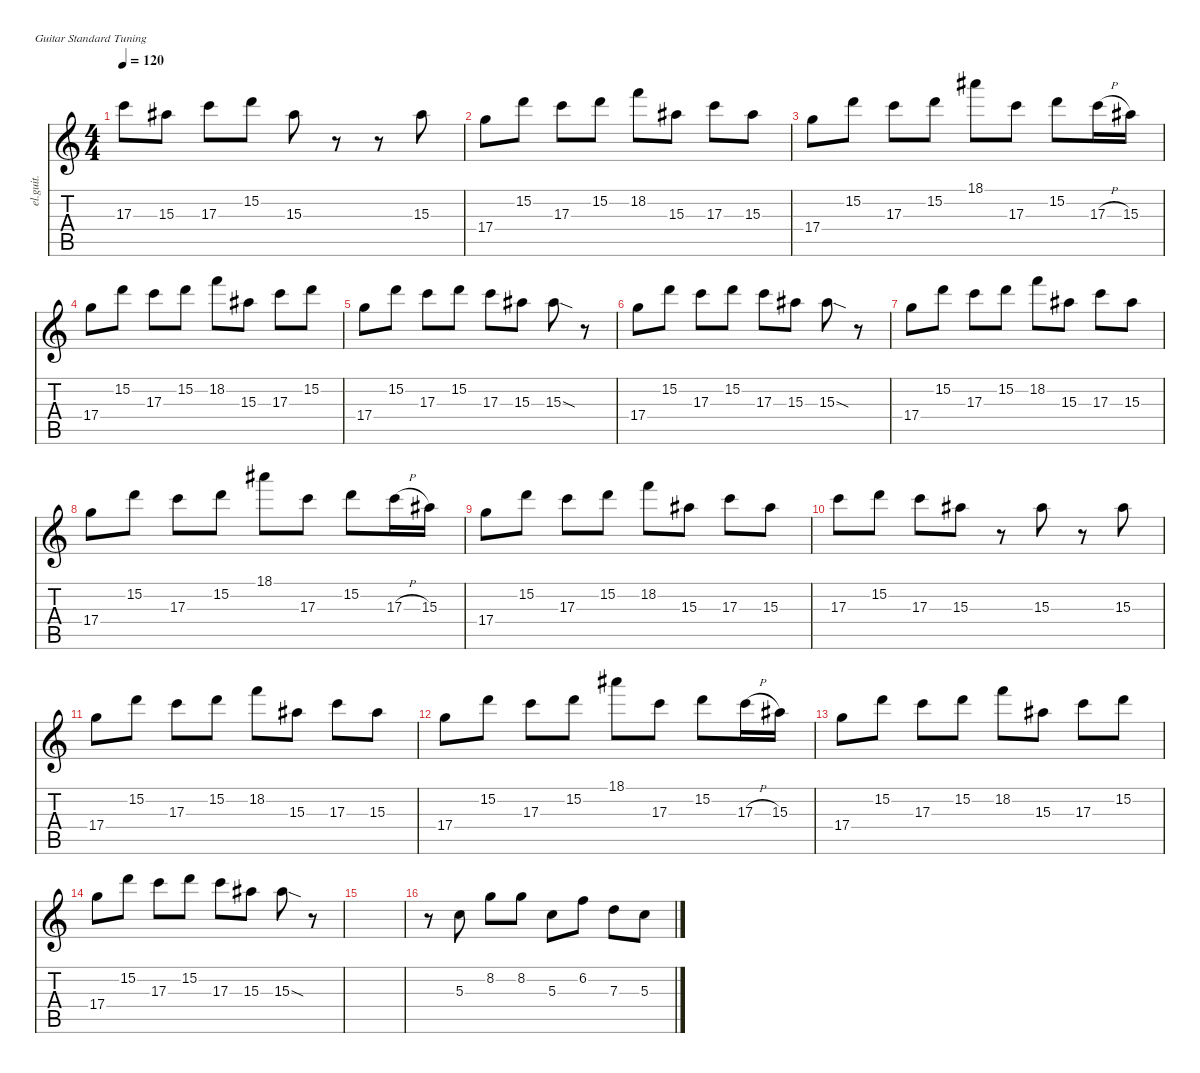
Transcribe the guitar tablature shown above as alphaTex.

\defaultSystemsLayout 4
\hideDynamics
\bracketExtendMode nobrackets
\otherSystemsTrackNameOrientation horizontal
\track ("Clean Guitar" "el.guit.") {instrument electricguitarclean}
\staff {score tabs}
\tuning (E4 B3 G3 D3 A2 E2)
\ts (4 4)
\tempo 120
\clef g2
\ks c
17.3.8{dy mf beam Down} 15.3{acc #}.8{beam Down} 17.3.8{beam Down} 15.2.8{beam Down} 15.3{acc #}.8{beam Down} r.8{beam Down} r.8{beam Down} 15.3{acc #}.8{beam Down} |
17.4.8{beam Down} 15.2.8{beam Down} 17.3.8{beam Down} 15.2.8{beam Down} 18.2.8{beam Down} 15.3{acc #}.8{beam Down} 17.3.8{beam Down} 15.3{acc #}.8{beam Down} |
17.4.8{beam Down} 15.2.8{beam Down} 17.3.8{beam Down} 15.2.8{beam Down} 18.1{acc #}.8{beam Down} 17.3.8{beam Down} 15.2.8{beam Down} 17.3{h}.16{beam Down} 15.3{acc #}.16{beam Down} |
17.4.8{beam Down} 15.2.8{beam Down} 17.3.8{beam Down} 15.2.8{beam Down} 18.2.8{beam Down} 15.3{acc #}.8{beam Down} 17.3.8{beam Down} 15.2.8{beam Down} |
17.4.8{beam Down} 15.2.8{beam Down} 17.3.8{beam Down} 15.2.8{beam Down} 17.3.8{beam Down} 15.3{acc #}.8{beam Down} 15.3{sod acc #}.8{beam Down} r.8{beam Down} |
17.4.8{beam Down} 15.2.8{beam Down} 17.3.8{beam Down} 15.2.8{beam Down} 17.3.8{beam Down} 15.3{acc #}.8{beam Down} 15.3{sod acc #}.8{beam Down} r.8{beam Down} |
17.4.8{beam Down} 15.2.8{beam Down} 17.3.8{beam Down} 15.2.8{beam Down} 18.2.8{beam Down} 15.3{acc #}.8{beam Down} 17.3.8{beam Down} 15.3{acc #}.8{beam Down} |
17.4.8{beam Down} 15.2.8{beam Down} 17.3.8{beam Down} 15.2.8{beam Down} 18.1{acc #}.8{beam Down} 17.3.8{beam Down} 15.2.8{beam Down} 17.3{h}.16{beam Down} 15.3{acc #}.16{beam Down} |
17.4.8{beam Down} 15.2.8{beam Down} 17.3.8{beam Down} 15.2.8{beam Down} 18.2.8{beam Down} 15.3{acc #}.8{beam Down} 17.3.8{beam Down} 15.3{acc #}.8{beam Down} |
17.3.8{beam Down} 15.2.8{beam Down} 17.3.8{beam Down} 15.3{acc #}.8{beam Down} r.8{beam Down} 15.3{acc #}.8{beam Down} r.8{beam Down} 15.3{acc #}.8{beam Down} |
17.4.8{beam Down} 15.2.8{beam Down} 17.3.8{beam Down} 15.2.8{beam Down} 18.2.8{beam Down} 15.3{acc #}.8{beam Down} 17.3.8{beam Down} 15.3{acc #}.8{beam Down} |
17.4.8{beam Down} 15.2.8{beam Down} 17.3.8{beam Down} 15.2.8{beam Down} 18.1{acc #}.8{beam Down} 17.3.8{beam Down} 15.2.8{beam Down} 17.3{h}.16{beam Down} 15.3{acc #}.16{beam Down} |
17.4.8{beam Down} 15.2.8{beam Down} 17.3.8{beam Down} 15.2.8{beam Down} 18.2.8{beam Down} 15.3{acc #}.8{beam Down} 17.3.8{beam Down} 15.2.8{beam Down} |
17.4.8{beam Down} 15.2.8{beam Down} 17.3.8{beam Down} 15.2.8{beam Down} 17.3.8{beam Down} 15.3{acc #}.8{beam Down} 15.3{sod acc #}.8{beam Down} r.8{beam Down} |
|
r.8{beam Down} 5.3.8{beam Down} 8.2.8{beam Down} 8.2.8{beam Down} 5.3.8{beam Down} 6.2.8{beam Down} 7.3.8{beam Down} 5.3.8{beam Down}
